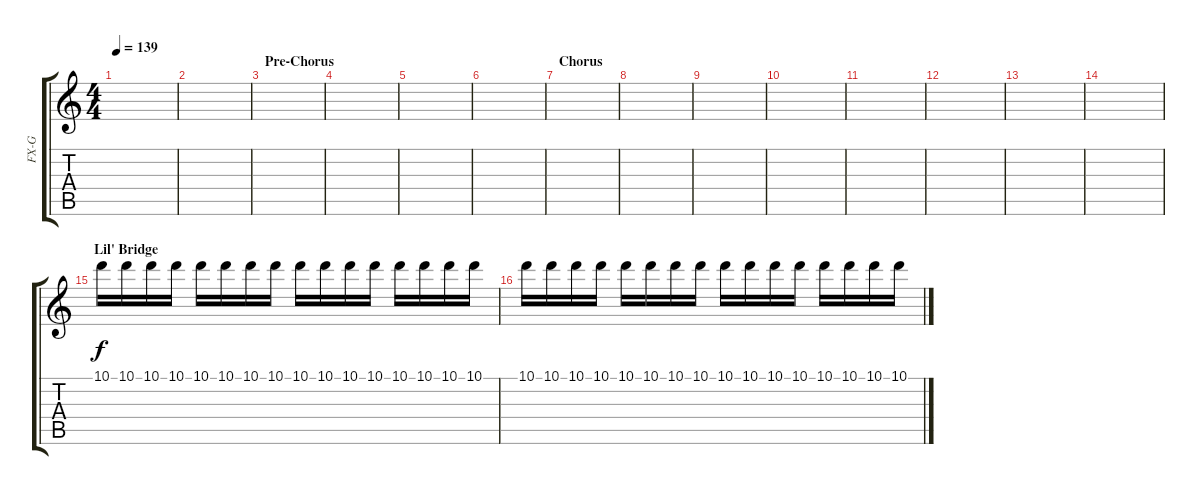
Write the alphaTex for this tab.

\track ("FX-G" "FX-G") {instrument guitarharmonics}
\staff {score tabs}
\tuning (E4 B3 G3 D3 A2 D2) {hide}
\ts (4 4)
\tempo 139
\clef g2
\ks c
|
|
\section ("" "Pre-Chorus")
|
|
|
|
\section ("" "Chorus")
|
|
|
|
|
|
|
|
\section ("" "Lil' Bridge")
10.1.16{balance 0} 10.1.16{balance 16} 10.1.16{balance 0} 10.1.16{balance 16} 10.1.16{balance 0} 10.1.16{balance 16} 10.1.16{balance 0} 10.1.16{balance 16} 10.1.16{balance 0} 10.1.16{balance 16} 10.1.16{balance 0} 10.1.16{balance 16} 10.1.16{balance 0} 10.1.16{balance 16} 10.1.16{balance 0} 10.1.16{balance 16} |
10.1.16{balance 0} 10.1.16{balance 16} 10.1.16{balance 0} 10.1.16{balance 16} 10.1.16{balance 0} 10.1.16{balance 16} 10.1.16{balance 0} 10.1.16{balance 16} 10.1.16{balance 0} 10.1.16{balance 16} 10.1.16{balance 0} 10.1.16{balance 16} 10.1.16{balance 0} 10.1.16{balance 16} 10.1.16{balance 0} 10.1.16{balance 16}
